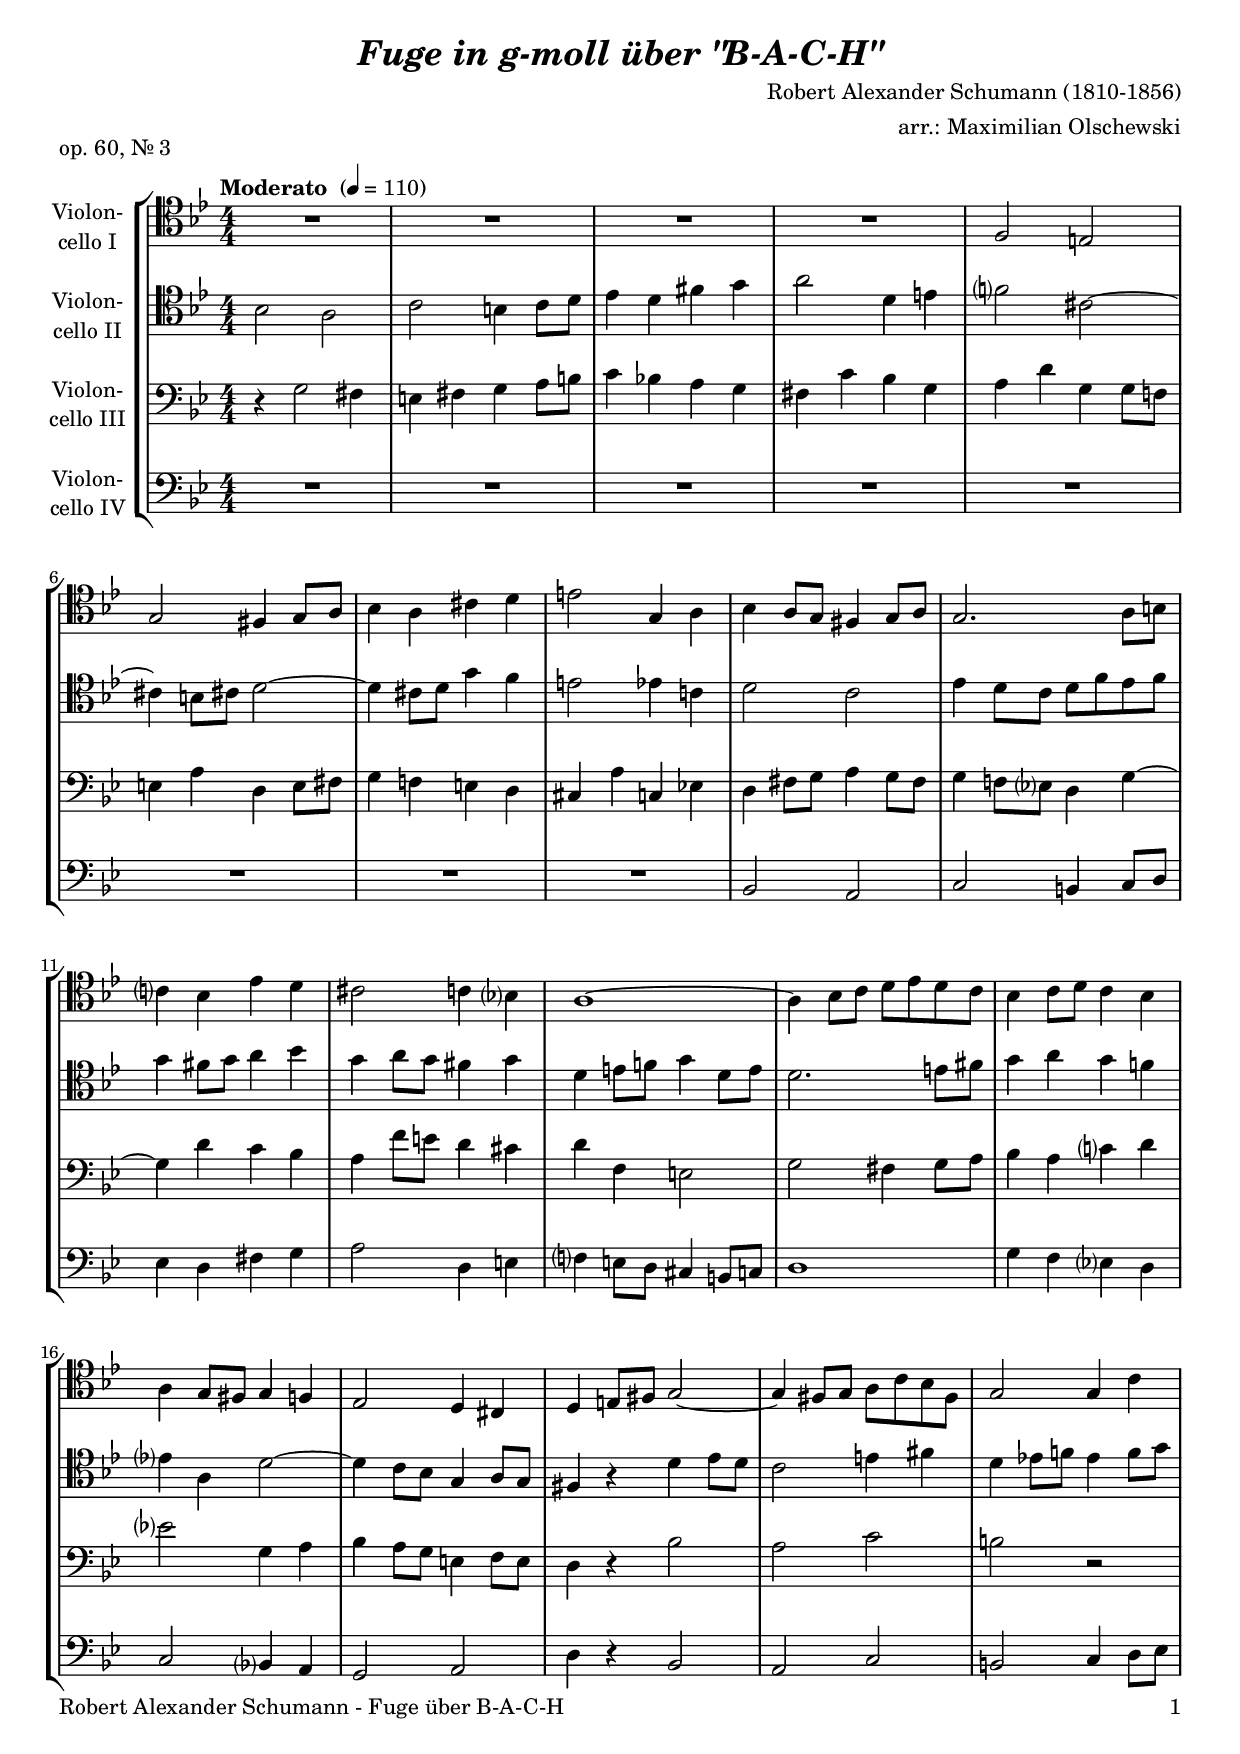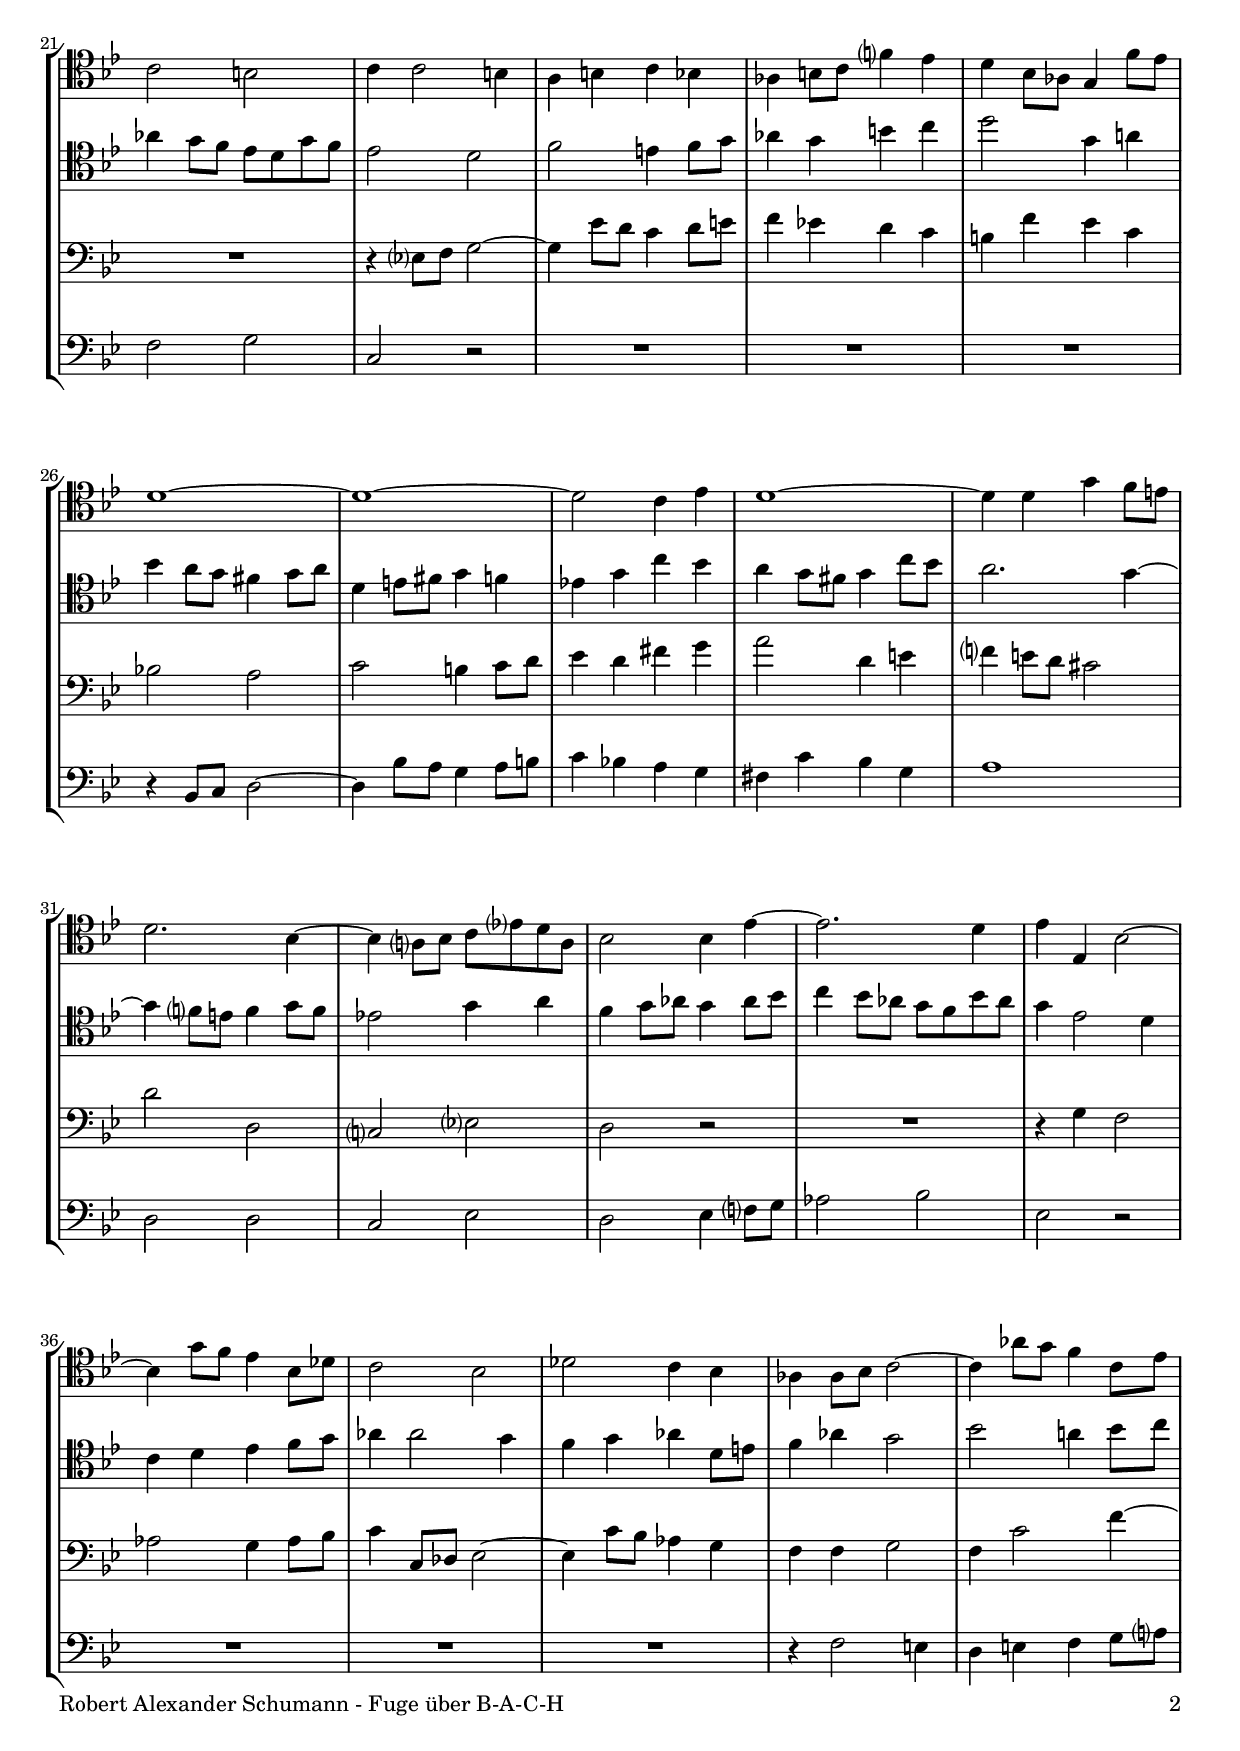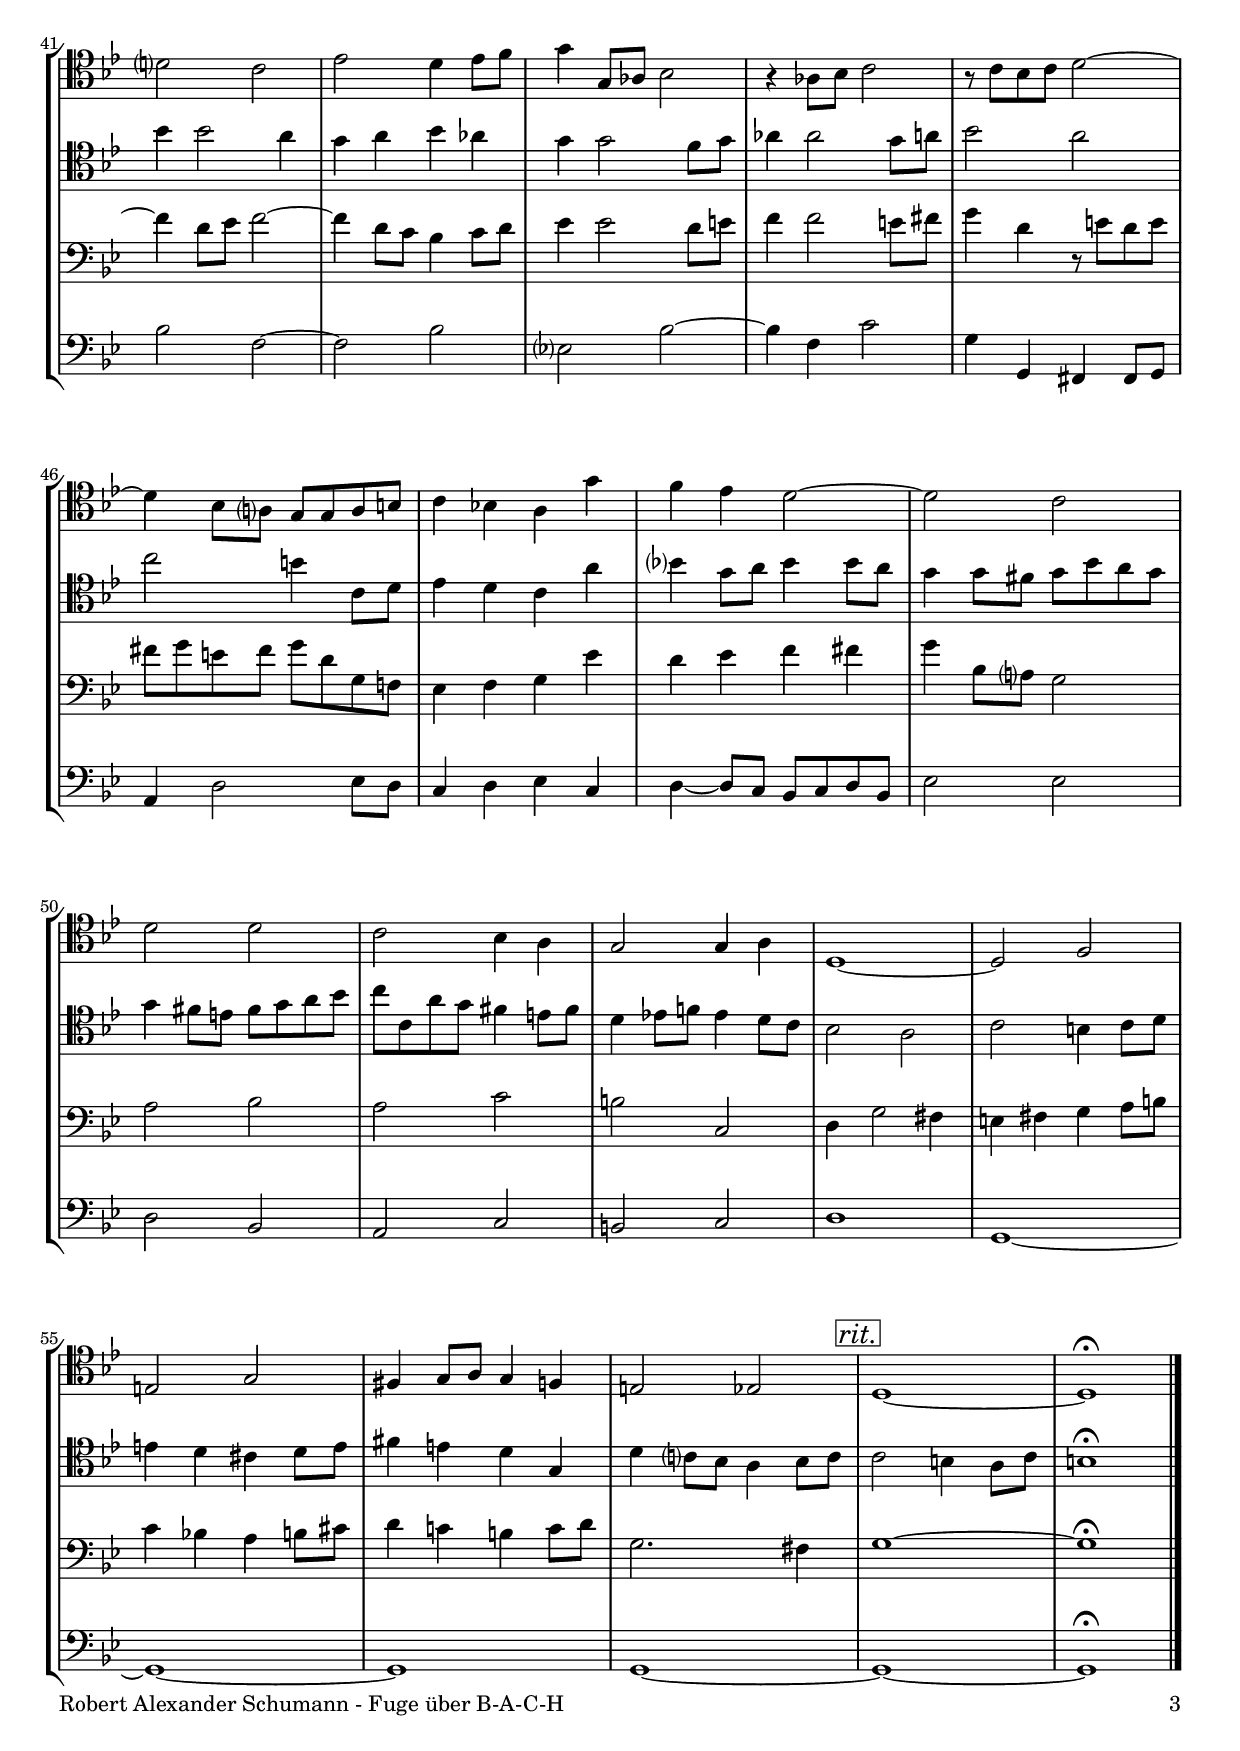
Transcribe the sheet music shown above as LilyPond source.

\version "2.18.2"
\include "deutsch.ly"

#(set-global-staff-size 19)

\header {
  title     = \markup \bold \italic "Fuge in g-moll über \"B-A-C-H\""
  composer  = "Robert Alexander Schumann (1810-1856)"
  arranger  = "arr.: Maximilian Olschewski"
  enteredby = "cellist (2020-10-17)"
  piece     = "op. 60, Nr. 3"
}

voiceconsts = {
 \key g \minor
 \time 4/4
 \clef "bass"
 \numericTimeSignature
 \compressFullBarRests
 \tempo "Moderato " 4=110
}

mihi = "clarinet"
milo = "cello"

rit = \mark \markup \box \italic "rit."

va = \relative c {
  \voiceconsts
  \clef "tenor"
  
  R1*4
  f2 e
  g fis4 g8 a
  b4 a cis d
  e2 g,4 a
  b a8 g fis4 g8 a
  g2. a8 h

  c?4 b es d
  cis2 c4 b?
  a1~
  a4 b8 c d es d c
  b4 c8 d c4 b
  a g8 fis g4 f
  es2 d4 cis

  d e8 fis g2~
  g4 fis8 g a c b fis
  g2 g4 c
  c2 h
  c4 c2 h4
  a h c b
  as h8 c f?4 es

  d b8 as g4 f'8 es
  d1~
  d~
  d2 c4 es
  d1~
  d4 d g f8 e
  d2. b4~
  b a?8 b c es? d a
  b2 b4 es~

  es2. d4
  es es, b'2~
  b4 g'8 f es4 b8 des
  c2 b
  des c4 b
  as as8 b c2~
  c4 as'8 g f4 c8 es
  d?2 c
  es d4 es8 f

  g4 g,8 as b2
  r4 as8 b c2
  r8 c b c d2~
  d4 b8 a? g g a h
  c4 b! a g'
  f es d2~
  d c
  d d

  c b4 a
  g2 g4 a
  d,1~
  d2 f
  e g
  fis4 g8 a g4 f
  e2 es \rit
  d1~
  d\fermata \bar "|."
}

vb = \relative c' {
  \voiceconsts
  \clef "tenor"
  
  b2 a
  c h4 c8 d
  es4 d fis g
  a2 d,4 e
  f?2 cis~
  cis4 h8 cis d2~

  d4 cis8 d g4 f
  e2 es4 c!
  d2 c
  es4 d8 c d f es f
  g4 fis8 g a4 b
  g a8 g fis4 g
  d e8 f! g4 d8 e

  d2. e8 fis
  g4 a g f!
  es? a, d2~
  d4 c8 b g4 a8 g
  fis4 r d' es8 d
  c2 e4 fis
  d es!8 f! es4 f8 g

  as4 g8 f es d g f
  es2 d
  f e4 f8 g
  as4 g h c
  d2 g,4 a!
  b a8 g fis4 g8 a
  d,4 e8 fis g4 f

  es! g c b
  a g8 fis g4 c8 b
  a2. g4~
  g f?8 e f4 g8 f
  es!2 g4 a
  f g8 as g4 as8 b
  c4 b8 as g f b as

  g4 es2 d4
  c d es f8 g
  as4 as2 g4
  f g as d,8 e
  f4 as g2
  b a!4 b8 c
  b4 b2 a4

  g a b as
  g g2 f8 g
  as4 as2 g8 a
  b2 a
  c h4 c,8 d
  es4 d c a'
  b? g8 a b4 b8 a

  g4 g8 fis g b a g
  g4 fis8 e fis g a b
  c c, a' g fis4 e8 fis
  d4 es!8 f! es4 d8 c
  b2 a

  c h4 c8 d
  e4 d cis d8 e
  fis4 e d g,
  d' c?8 b a4 b8 c \rit
  c2 h4 a8 c
  h1\fermata \bar "|."
}

vc = \relative c' {
  \voiceconsts

  r4 g2 fis4
  e fis g a8 h
  c4 b! a g
  fis c' b g
  a d g, g8 f!
  e4 a d, e8 fis

  g4 f! e d
  cis a' c, es!
  d fis8 g a4 g8 fis
  g4 f!8 es? d4 g~
  g d' c b
  a f'8 e d4 cis

  d f, e2
  g fis4 g8 a
  b4 a c? d
  es?2 g,4 a
  b a8 g e4 f8 e
  d4 r b'2
  a c
  h r

  R1
  r4 es,?8 f g2~
  g4 es'8 d c4 d8 e
  f4 es! d c
  h f' es c
  b!2 a
  c h4 c8 d
  es4 d fis g

  a2 d,4 e
  f? e8 d cis2
  d d,
  c? es?
  d r
  R1
  r4 g f2
  as g4 as8 b
  c4 c,8 des es2~
  es4 c'8 b as4 g

  f f g2
  f4 c'2 f4~
  f d8 es f2~
  f4 d8 c b4 c8 d
  es4 es2 d8 e
  f4 f2 e8 fis
  g4 d r8 e d e

  fis g e fis g d g, f!
  es4 f g es'
  d es f fis
  g b,8 a? g2
  a b
  a c

  h c,
  d4 g2 fis4
  e fis g a8 h
  c4 b! a h8 cis
  d4 c! h c8 d
  g,2. fis4 \rit
  g1~
  g\fermata \bar "|."
}

vd = \relative c {
  \voiceconsts

  R1*8
  b2 a
  c h4 c8 d
  es4 d fis g
  a2 d,4 e
  f? e8 d cis4 h8 c
  d1

  g4 f es? d
  c2 b?4 a
  g2 a
  d4 r b2
  a c
  h c4 d8 es
  f2 g
  c, r
  R1*3

  r4 b8 c d2~
  d4 b'8 a g4 a8 h
  c4 b! a g
  fis c' b g
  a1
  d,2 d
  c es

  d es4 f?8 g
  as2 b
  es, r
  R1*3
  r4 f2 e4
  d e f g8 a?
  b2 f~
  f b

  es,? b'~
  b4 f c'2
  g4 g, fis fis8 g
  a4 d2 es8 d
  c4 d es c
  d~ d8 c b c d b
  es2 es

  d b
  a c
  h c
  d1
  g,~
  g~
  g
  g~ \rit
  g~
  g\fermata \bar "|."
}


music = \new StaffGroup <<
      \new Staff {
        \set Staff.midiInstrument = \milo
        \set Staff.instrumentName = \markup \center-column { "Violon-" "cello I" }
        \transpose g g { \va }
      }

      \new Staff {
        \set Staff.midiInstrument = \milo
        \set Staff.instrumentName = \markup \center-column { "Violon-" "cello II" }
        \transpose g g { \vb }
      }

      \new Staff {
        \set Staff.midiInstrument = \milo
        \set Staff.instrumentName = \markup \center-column { "Violon-" "cello III" }
        \transpose g g { \vc }
      }

      \new Staff {
        \set Staff.midiInstrument = \milo
        \set Staff.instrumentName = \markup \center-column { "Violon-" "cello IV" }
        \transpose g g { \vd }
      }
>>

\book {
   \paper {
    print-page-number = ##t
    print-first-page-number = ##t
    ragged-last-bottom = ##f
    oddHeaderMarkup = \markup \null
    evenHeaderMarkup = \markup \null
    oddFooterMarkup = \markup {
      \fill-line {
        \on-the-fly #print-page-number-check-first
        "Robert Alexander Schumann - Fuge über B-A-C-H" \fromproperty #'page:page-number-string
      }
    }
    evenFooterMarkup = \oddFooterMarkup
  } \score {
    \music
    \layout {}
  }

  \score {
    \unfoldRepeats \music

    \midi {
      \context {
        \Score
      }
    }
  }
}